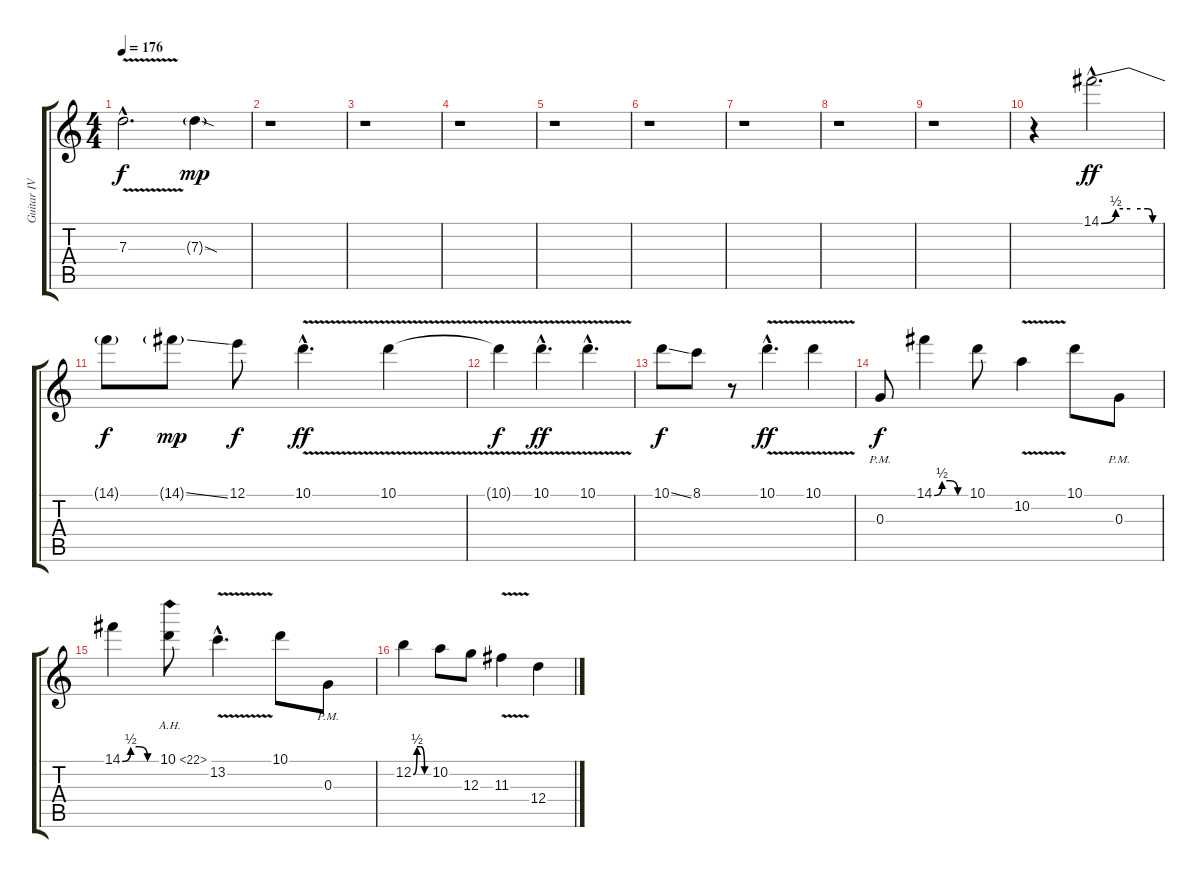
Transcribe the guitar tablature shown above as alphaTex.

\track ("Guitar IV - Solo" "Guitar IV ") {instrument overdrivenguitar}
\staff {score tabs}
\tuning (E4 B3 G3 D3 A2 E2) {hide}
\ts (4 4)
\tempo 176
\clef g2
\ks c
7.3{v hac}.2{d dy f} 7.3{sod g}.4{dy mp} |
r.1 |
r.1 |
r.1 |
r.1 |
r.1 |
r.1 |
r.1 |
r.1 |
r.4 14.1{be (custom 0 0 15 2 30 2 48 2 53 0 60 0) hac}.2{d dy ff} |
14.1{t}.8{dy f} 14.1{ss g}.8{dy mp} 12.1.8{dy f} 10.1{v hac}.4{d dy ff} 10.1{v}.4 |
10.1{t}.4{dy f} 10.1{v hac}.4{d dy ff} 10.1{v hac}.4{d} |
10.1{ss}.8{dy f} 8.1.8 r.8 10.1{v hac}.4{d dy ff} 10.1{v}.4 |
0.3{pm}.8{dy f} 14.1{be (custom 0 0 15 2 30 2 45 0 60 0)}.4 10.1.8 10.2{v}.4 10.1.8 0.3{pm}.8 |
14.1{be (custom 0 0 15 2 30 2 45 0 60 0)}.4 10.1{ah 12}.8 13.2{v hac}.4{d} 10.1.8 0.3{pm}.8 |
12.2{be (custom 0 0 15 2 30 2 45 0 60 0)}.4 10.2.8 12.3.8 11.3{v}.4 12.4.4
